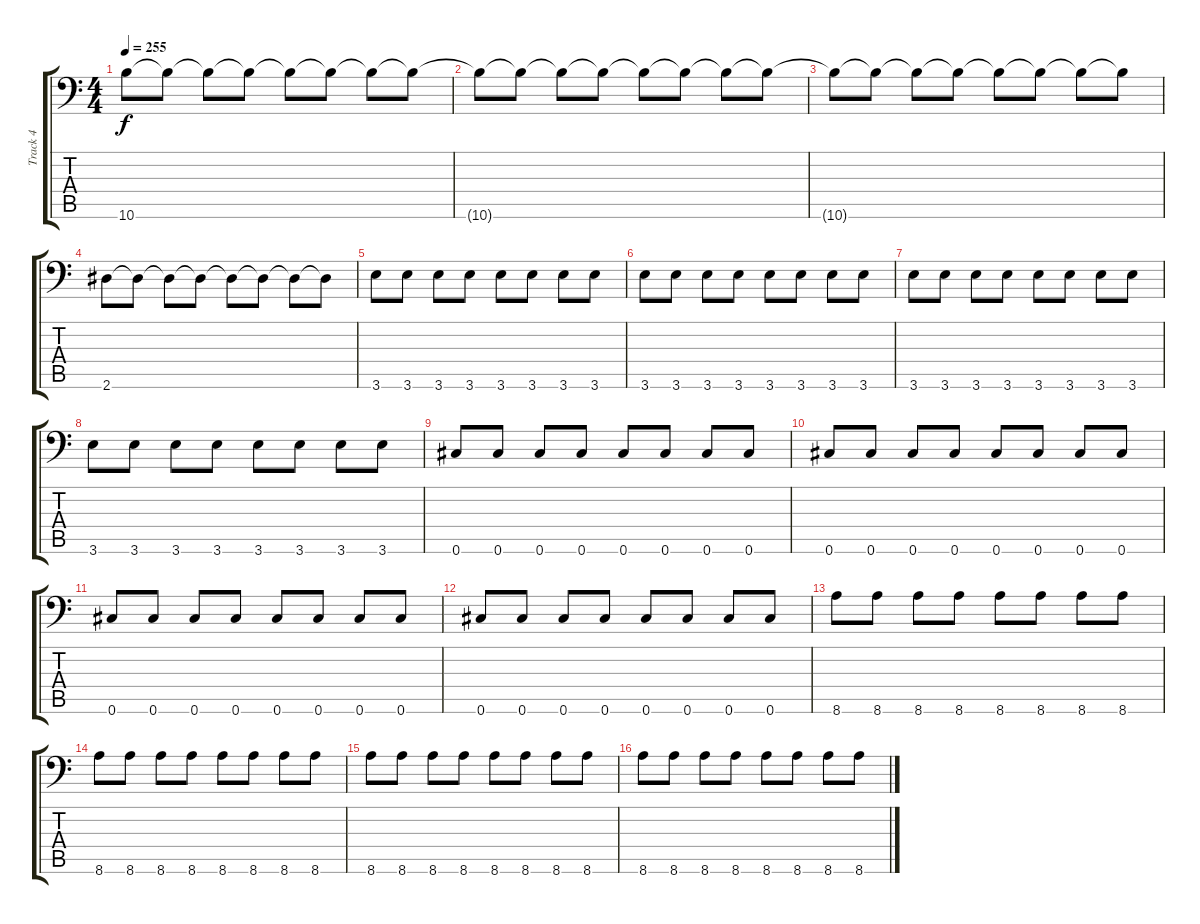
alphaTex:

\track ("Track 4" "Track 4") {instrument electricbasspick}
\staff {score tabs}
\tuning (Eb4 Bb3 Gb3 Db3 Ab2 Db2) {hide}
\ts (4 4)
\tempo 255
\clef f4
\ks c
10.6.8{dy f} 10.6{t}.8 10.6{t}.8 10.6{t}.8 10.6{t}.8 10.6{t}.8 10.6{t}.8 10.6{t}.8 |
10.6{t}.8 10.6{t}.8 10.6{t}.8 10.6{t}.8 10.6{t}.8 10.6{t}.8 10.6{t}.8 10.6{t}.8 |
10.6{t}.8 10.6{t}.8 10.6{t}.8 10.6{t}.8 10.6{t}.8 10.6{t}.8 10.6{t}.8 10.6{t}.8 |
2.6.8 2.6{t}.8 2.6{t}.8 2.6{t}.8 2.6{t}.8 2.6{t}.8 2.6{t}.8 2.6{t}.8 |
3.6.8 3.6.8 3.6.8 3.6.8 3.6.8 3.6.8 3.6.8 3.6.8 |
3.6.8 3.6.8 3.6.8 3.6.8 3.6.8 3.6.8 3.6.8 3.6.8 |
3.6.8 3.6.8 3.6.8 3.6.8 3.6.8 3.6.8 3.6.8 3.6.8 |
3.6.8 3.6.8 3.6.8 3.6.8 3.6.8 3.6.8 3.6.8 3.6.8 |
0.6.8 0.6.8 0.6.8 0.6.8 0.6.8 0.6.8 0.6.8 0.6.8 |
0.6.8 0.6.8 0.6.8 0.6.8 0.6.8 0.6.8 0.6.8 0.6.8 |
0.6.8 0.6.8 0.6.8 0.6.8 0.6.8 0.6.8 0.6.8 0.6.8 |
0.6.8 0.6.8 0.6.8 0.6.8 0.6.8 0.6.8 0.6.8 0.6.8 |
8.6.8 8.6.8 8.6.8 8.6.8 8.6.8 8.6.8 8.6.8 8.6.8 |
8.6.8 8.6.8 8.6.8 8.6.8 8.6.8 8.6.8 8.6.8 8.6.8 |
8.6.8 8.6.8 8.6.8 8.6.8 8.6.8 8.6.8 8.6.8 8.6.8 |
8.6.8 8.6.8 8.6.8 8.6.8 8.6.8 8.6.8 8.6.8 8.6.8
